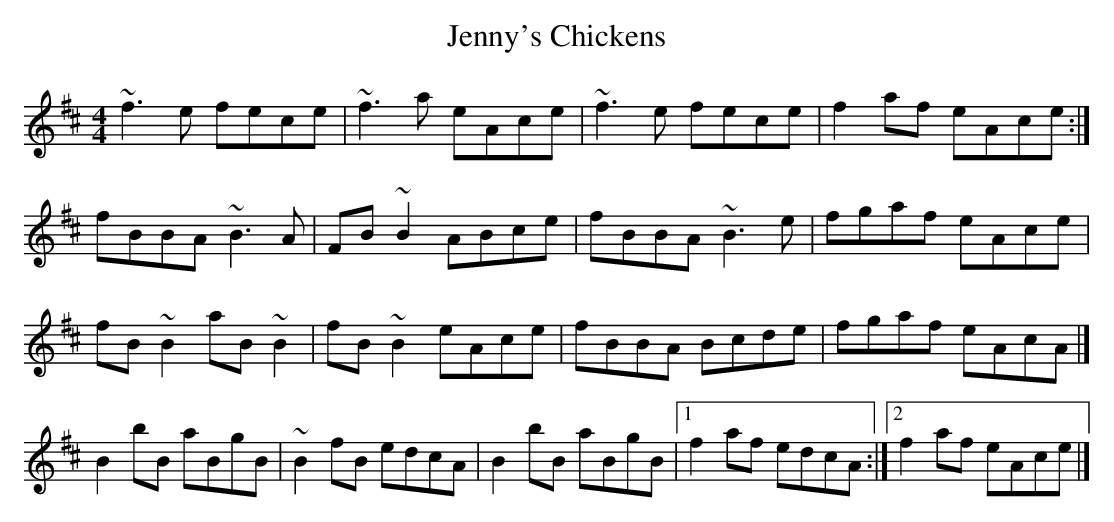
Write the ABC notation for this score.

X:1
T:Jenny's Chickens
M:4/4
K:Bm
~f3e fece|~f3a eAce|~f3e fece|f2af eAce:|
fBBA ~B3A|FB~B2 ABce|fBBA ~B3e|fgaf eAce|
fB~B2 aB~B2|fB~B2 eAce|fBBA Bcde|fgaf eAcA|]
B2bB aBgB|~B2fB edcA|B2bB aBgB|1 f2af edcA:|2 f2af eAce|]
